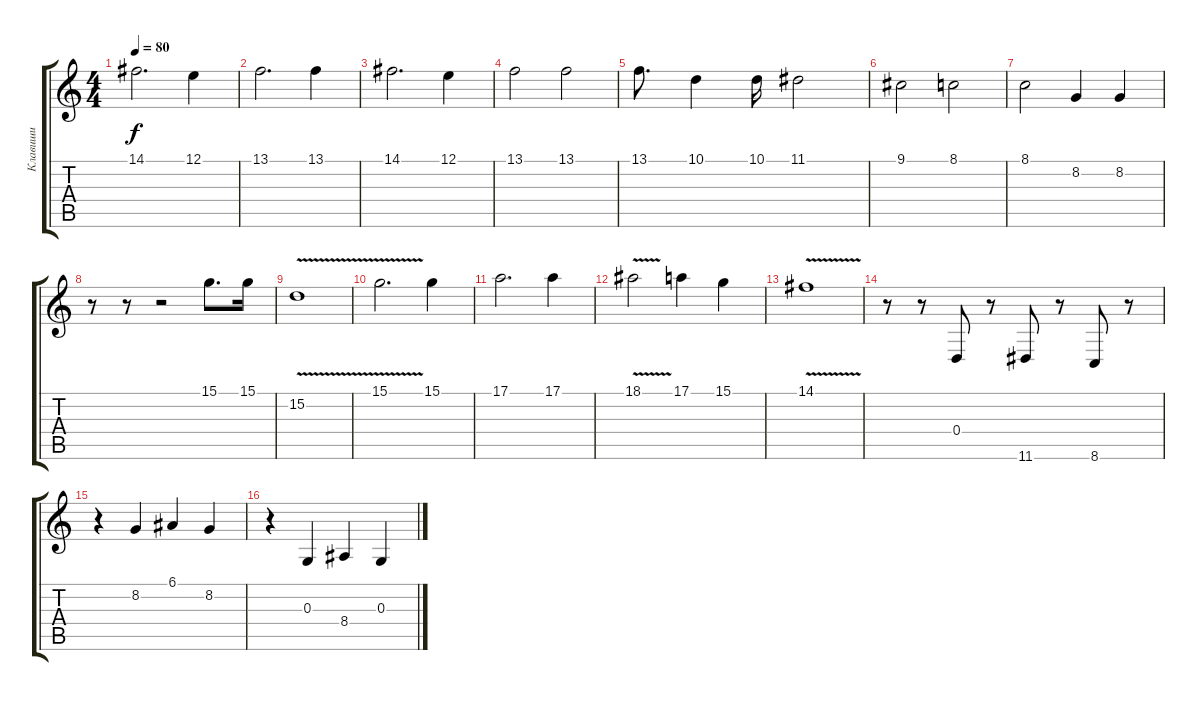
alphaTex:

\track ("Клавиши" "Клавиши") {instrument lead1square}
\staff {score tabs}
\tuning (E4 B3 G3 D3 A2 E2) {hide}
\ts (4 4)
\tempo 80
\clef g2
\ks c
14.1.2{d dy f} 12.1.4 |
13.1.2{d} 13.1.4 |
14.1.2{d} 12.1.4 |
13.1.2 13.1.2 |
13.1.8{d} 10.1.4 10.1.16 11.1.2 |
9.1.2 8.1.2 |
8.1.2 8.2.4 8.2.4 |
r.8 r.8 r.2 15.1.8{d} 15.1.16 |
15.2{v}.1 |
15.1{v}.2{d} 15.1.4 |
17.1.2{d} 17.1.4 |
18.1{v}.2 17.1.4 15.1.4 |
14.1{v}.1 |
r.8 r.8 0.4.8 r.8 11.6.8 r.8 8.6.8 r.8 |
r.4 8.2.4 6.1.4 8.2.4 |
r.4 0.3.4 8.4.4 0.3.4
